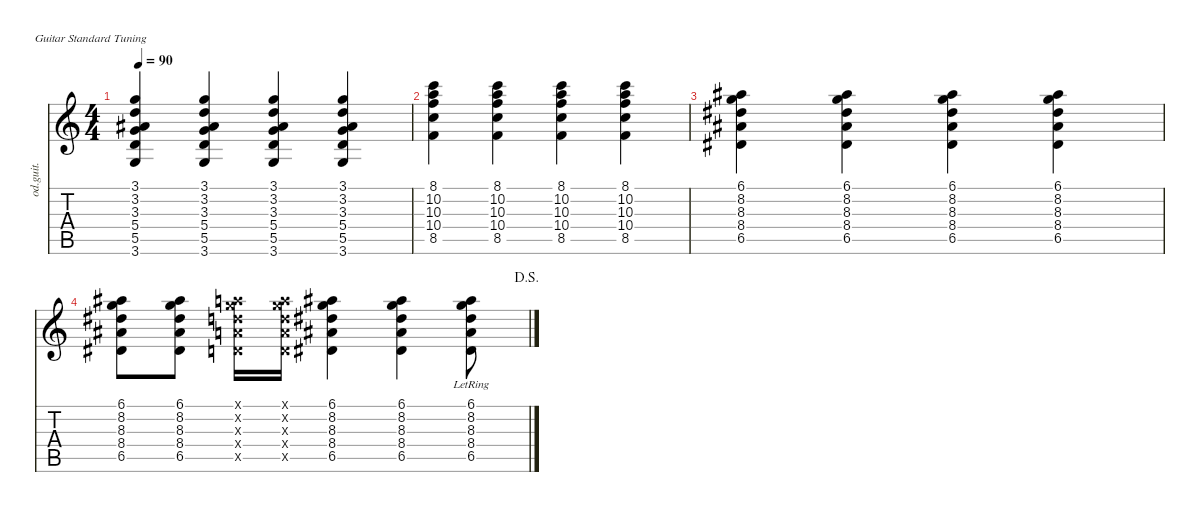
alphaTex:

\defaultSystemsLayout 4
\hideDynamics
\bracketExtendMode nobrackets
\otherSystemsTrackNameOrientation horizontal
\track ("Rhythm Guitar" "od.guit.") {instrument overdrivenguitar}
\staff {score tabs}
\tuning (E4 B3 G3 D3 A2 E2)
\ts (4 4)
\tempo 90
\clef g2
\ks c
(3.1 3.2 3.3{acc #} 5.4 5.5 3.6).4{dy mf} (3.1 3.2 3.3{acc #} 5.4 5.5 3.6).4 (3.1 3.2 3.3{acc #} 5.4 5.5 3.6).4 (3.1 3.2 3.3{acc #} 5.4 5.5 3.6).4 |
(8.1 10.2 10.3 10.4 8.5).4 (8.1 10.2 10.3 10.4 8.5).4 (8.1 10.2 10.3 10.4 8.5).4 (8.1 10.2 10.3 10.4 8.5).4 |
(6.1{acc #} 8.2 8.3{acc #} 8.4{acc #} 6.5{acc #}).4 (6.1{acc #} 8.2 8.3{acc #} 8.4{acc #} 6.5{acc #}).4 (6.1{acc #} 8.2 8.3{acc #} 8.4{acc #} 6.5{acc #}).4 (6.1{acc #} 8.2 8.3{acc #} 8.4{acc #} 6.5{acc #}).4 |
\jump dalsegno
(6.5{acc #} 8.4{acc #} 8.3{acc #} 8.2 6.1{acc #}).8 (6.5{acc #} 8.4{acc #} 8.3{acc #} 8.2 6.1{acc #}).8 (5.5{x} 7.4{x} 7.3{x} 8.2{x} 5.1{x}).16 (5.5{x} 7.4{x} 7.3{x} 8.2{x} 5.1{x}).16 (6.5{acc #} 8.4{acc #} 8.3{acc #} 8.2 6.1{acc #}).4 (6.5{acc #} 8.4{acc #} 8.3{acc #} 8.2 6.1{acc #}).4 (6.5{acc #} 8.4{acc #} 8.3{acc #} 8.2{lr} 6.1{acc #}).8
